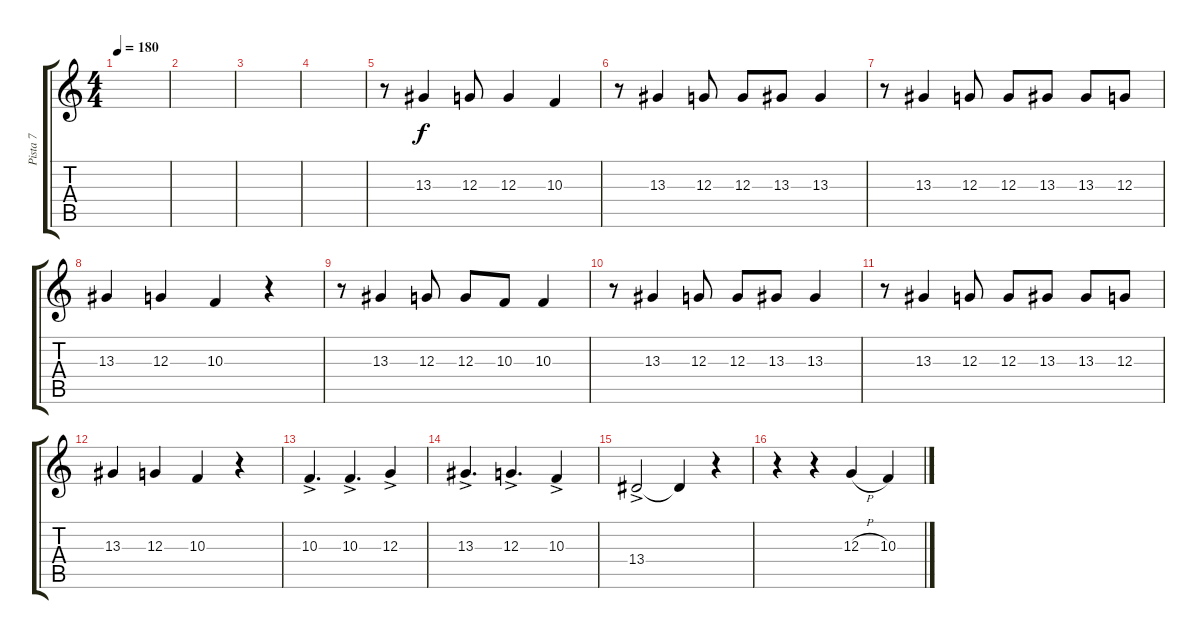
\track ("Pista 7" "Pista 7") {instrument sopranosax}
\staff {score tabs}
\tuning (E4 B3 G3 D3 A2 E2) {hide}
\ts (4 4)
\tempo 180
\clef g2
\ks c
|
|
|
|
r.8 13.3.4 12.3.8 12.3.4 10.3.4 |
r.8 13.3.4 12.3.8 12.3.8 13.3.8 13.3.4 |
r.8 13.3.4 12.3.8 12.3.8 13.3.8 13.3.8 12.3.8 |
13.3.4 12.3.4 10.3.4 r.4 |
r.8 13.3.4 12.3.8 12.3.8 10.3.8 10.3.4 |
r.8 13.3.4 12.3.8 12.3.8 13.3.8 13.3.4 |
r.8 13.3.4 12.3.8 12.3.8 13.3.8 13.3.8 12.3.8 |
13.3.4 12.3.4 10.3.4 r.4 |
10.3{ac}.4{d} 10.3{ac}.4{d} 12.3{ac}.4 |
13.3{ac}.4{d} 12.3{ac}.4{d} 10.3{ac}.4 |
13.4{ac}.2 13.4{t}.4 r.4 |
r.4 r.4 12.3{h}.4 10.3.4
